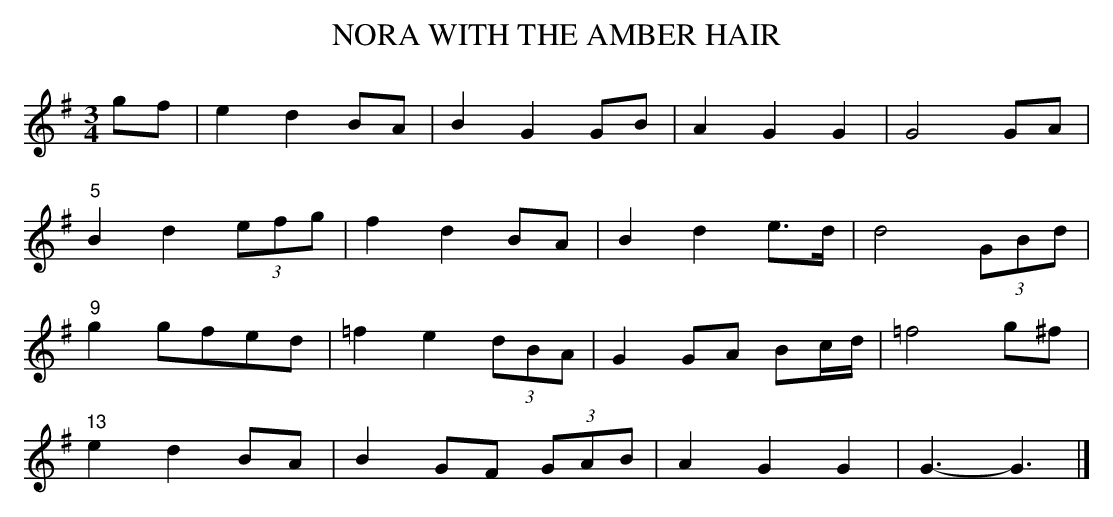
X:1
T:NORA WITH THE AMBER HAIR
Y:"tenderly"
M:3/4
L:1/8
K:G
gf|e2d2BA|B2G2GB|A2G2G2|G4GA|
"5"B2d2 (3efg|f2d2BA|B2d2e>d|d4 (3GBd|
"9"g2gfed|=f2e2 (3dBA|G2GA Bc/d/|=f4g^f|
"13"e2d2BA|B2GF (3GAB|A2G2G2|G3-G3|]
